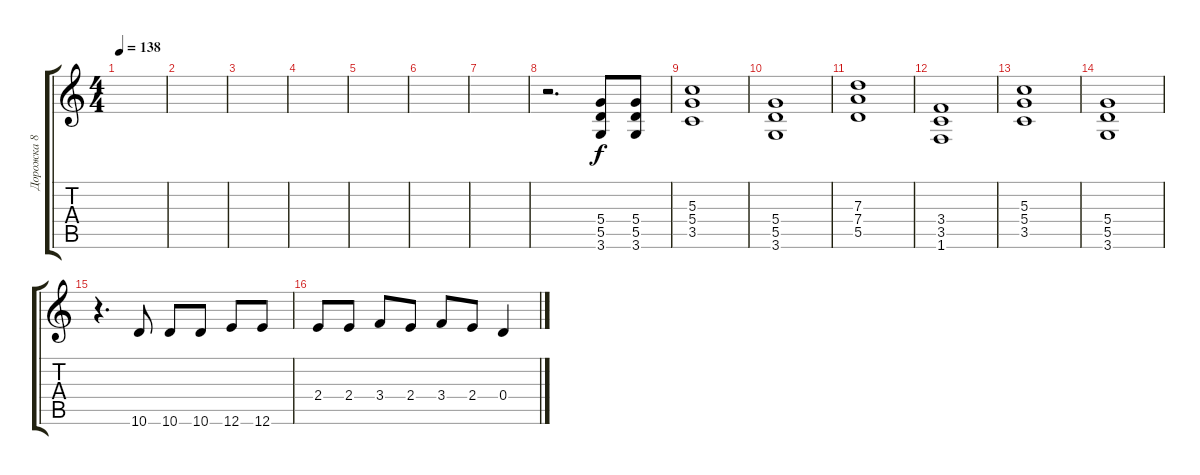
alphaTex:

\track ("Дорожка 8" "Дорожка 8") {instrument distortionguitar}
\staff {score tabs}
\tuning (E4 B3 G3 D3 A2 E2) {hide}
\ts (4 4)
\tempo 138
\clef g2
\ks c
|
|
|
|
|
|
|
r.2{d} (5.4 5.5 3.6).8 (5.4 5.5 3.6).8 |
(5.3 5.4 3.5).1 |
(5.4 5.5 3.6).1 |
(7.3 7.4 5.5).1 |
(3.4 3.5 1.6).1 |
(5.3 5.4 3.5).1 |
(5.4 5.5 3.6).1 |
r.4{d} 10.6.8 10.6.8 10.6.8 12.6.8 12.6.8 |
2.4.8 2.4.8 3.4.8 2.4.8 3.4.8 2.4.8 0.4.4
